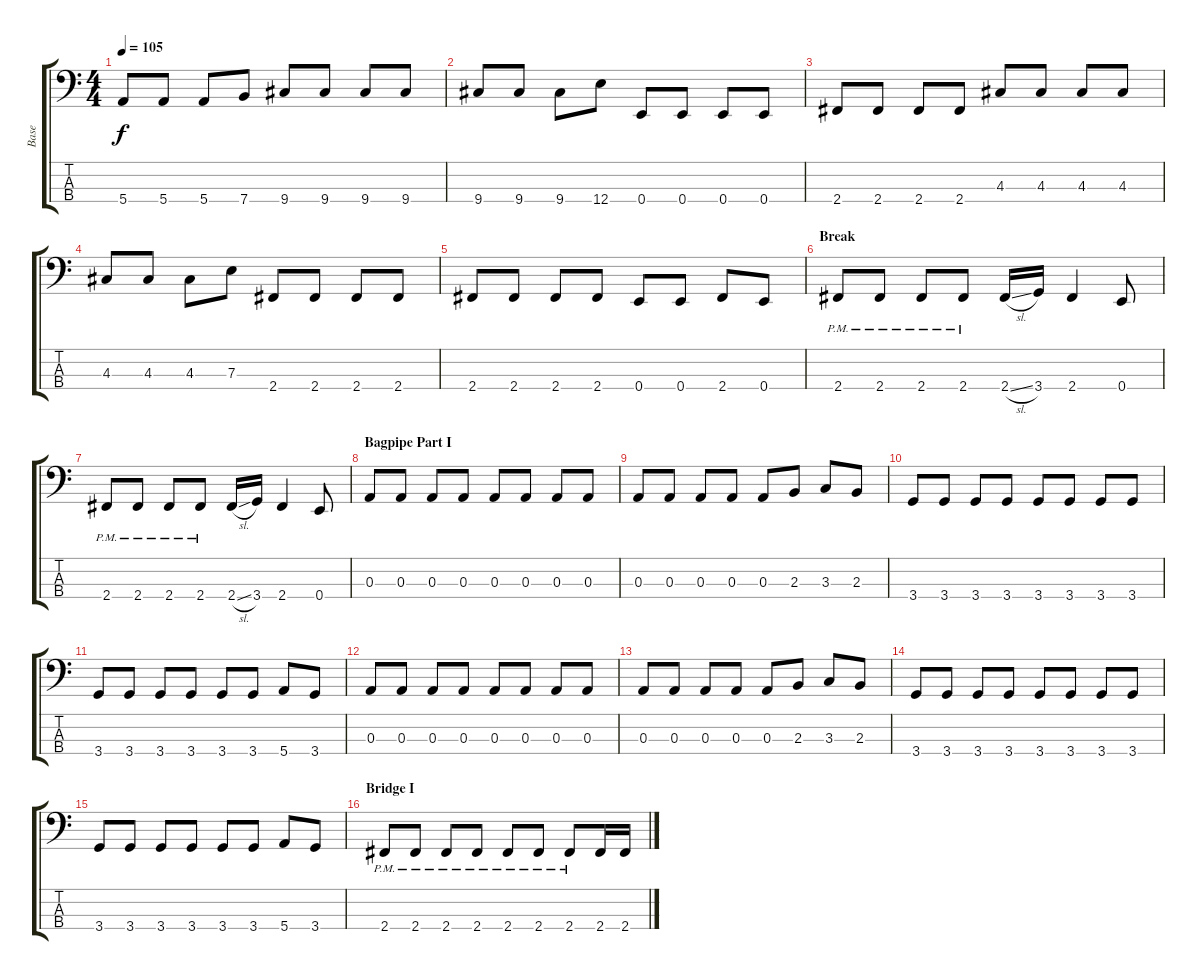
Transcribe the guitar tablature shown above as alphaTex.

\track ("Base" "Base") {instrument electricbassfinger}
\staff {score tabs}
\tuning (G2 D2 A1 E1) {hide}
\ts (4 4)
\tempo 105
\clef f4
\ks c
5.4.8{dy f} 5.4.8 5.4.8 7.4.8 9.4.8 9.4.8 9.4.8 9.4.8 |
9.4.8 9.4.8 9.4.8 12.4.8 0.4.8 0.4.8 0.4.8 0.4.8 |
2.4.8 2.4.8 2.4.8 2.4.8 4.3.8 4.3.8 4.3.8 4.3.8 |
4.3.8 4.3.8 4.3.8 7.3.8 2.4.8 2.4.8 2.4.8 2.4.8 |
2.4.8 2.4.8 2.4.8 2.4.8 0.4.8 0.4.8 2.4.8 0.4.8 |
\section ("" "Break")
2.4{pm}.8 2.4{pm}.8 2.4{pm}.8 2.4{pm}.8 2.4{sl}.16 3.4.16 2.4.4 0.4.8 |
2.4{pm}.8 2.4{pm}.8 2.4{pm}.8 2.4{pm}.8 2.4{sl}.16 3.4.16 2.4.4 0.4.8 |
\section ("" "Bagpipe Part I")
0.3.8 0.3.8 0.3.8 0.3.8 0.3.8 0.3.8 0.3.8 0.3.8 |
0.3.8 0.3.8 0.3.8 0.3.8 0.3.8 2.3.8 3.3.8 2.3.8 |
3.4.8 3.4.8 3.4.8 3.4.8 3.4.8 3.4.8 3.4.8 3.4.8 |
3.4.8 3.4.8 3.4.8 3.4.8 3.4.8 3.4.8 5.4.8 3.4.8 |
0.3.8 0.3.8 0.3.8 0.3.8 0.3.8 0.3.8 0.3.8 0.3.8 |
0.3.8 0.3.8 0.3.8 0.3.8 0.3.8 2.3.8 3.3.8 2.3.8 |
3.4.8 3.4.8 3.4.8 3.4.8 3.4.8 3.4.8 3.4.8 3.4.8 |
3.4.8 3.4.8 3.4.8 3.4.8 3.4.8 3.4.8 5.4.8 3.4.8 |
\section ("" "Bridge I")
2.4{pm}.8 2.4{pm}.8 2.4{pm}.8 2.4{pm}.8 2.4{pm}.8 2.4{pm}.8 2.4{pm}.8 2.4.16 2.4.16
